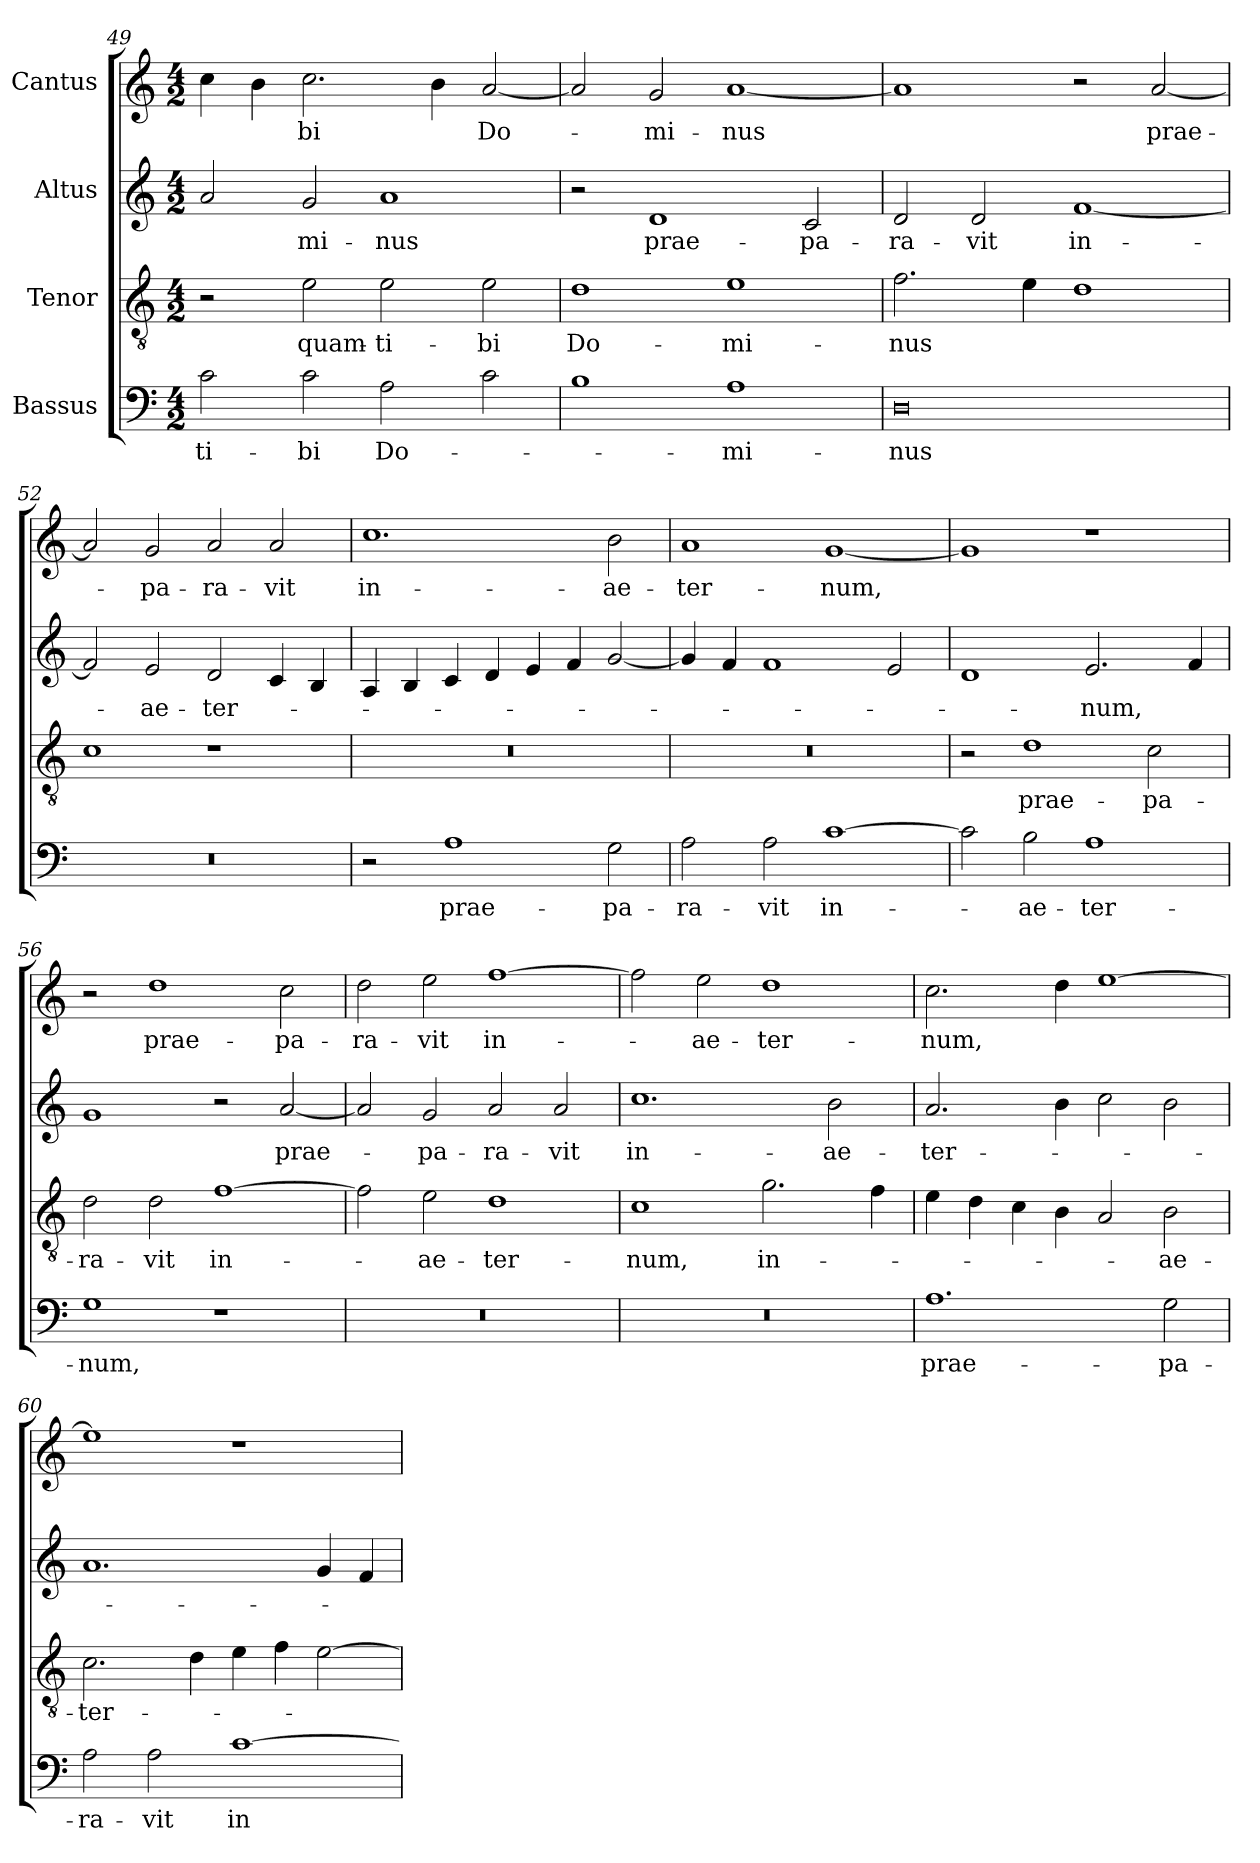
**kern	**text	**kern	**text	**kern	**text	**kern	**text
*part4	*part4	*part3	*part3	*part2	*part2	*part1	*part1
*staff4	*staff4	*staff3	*staff3	*staff2	*staff2	*staff1	*staff1
*I"Bassus	*	*I"Tenor	*	*I"Altus	*	*I"Cantus	*
*clefF4	*	*clefGv2	*	*clefG2	*	*clefG2	*
*k[]	*	*k[]	*	*k[]	*	*k[]	*
*M4/2	*	*M4/2	*	*M4/2	*	*M4/2	*
=49	=49	=49	=49	=49	=49	=49	=49
2c\	ti-	2r	.	2a/	.	4cc\	.
.	.	.	.	.	.	4b\	.
2c\	-bi	2e\	quam-	2g/	-mi-	2.cc\	-bi
2A\	Do-	2e\	ti-	1a/	-nus	.	.
.	.	.	.	.	.	4b\	.
2c\	.	2e\	-bi	.	.	[2a/	Do-
=50	=50	=50	=50	=50	=50	=50	=50
1B\	.	1d\	Do-	2r	.	2a/]	.
.	.	.	.	1d/	prae-	2g/	-mi-
1A\	-mi-	1e\	-mi-	.	.	[1a/	-nus
.	.	.	.	2c/	-pa-	.	.
=51	=51	=51	=51	=51	=51	=51	=51
0D\	-nus	2.f\	-nus	2d/	-ra-	1a/]	.
.	.	.	.	2d/	-vit	.	.
.	.	4e\	.	.	.	.	.
.	.	1d\	.	[1f/	in-	2r	.
.	.	.	.	.	.	[2a/	prae-
=52	=52	=52	=52	=52	=52	=52	=52
0r	.	1c\	.	2f/]	.	2a/]	.
.	.	.	.	2e/	ae-	2g/	-pa-
.	.	1r	.	2d/	-ter-	2a/	-ra-
.	.	.	.	4c/	.	2a/	-vit
.	.	.	.	4B/	.	.	.
=53	=53	=53	=53	=53	=53	=53	=53
2r	.	0r	.	4A/	.	1.cc\	in-
.	.	.	.	4B/	.	.	.
1A\	prae-	.	.	4c/	.	.	.
.	.	.	.	4d/	.	.	.
.	.	.	.	4e/	.	.	.
.	.	.	.	4f/	.	.	.
2G\	-pa-	.	.	[2g/	.	2b\	ae-
=54	=54	=54	=54	=54	=54	=54	=54
2A\	-ra-	0r	.	4g/]	.	1a/	-ter-
.	.	.	.	4f/	.	.	.
2A\	-vit	.	.	1f/	.	.	.
[1c\	in-	.	.	.	.	[1g/	-num,
.	.	.	.	2e/	.	.	.
=55	=55	=55	=55	=55	=55	=55	=55
2c\]	.	2r	.	1d/	.	1g/]	.
2B\	ae-	1d\	prae-	.	.	.	.
1A\	-ter-	.	.	2.e/	-num,	1r	.
.	.	2c\	-pa-	.	.	.	.
.	.	.	.	4f/	.	.	.
=56	=56	=56	=56	=56	=56	=56	=56
1G\	-num,	2d\	-ra-	1g/	.	2r	.
.	.	2d\	-vit	.	.	1dd\	prae-
1r	.	[1f\	in-	2r	.	.	.
.	.	.	.	[2a/	prae-	2cc\	-pa-
=57	=57	=57	=57	=57	=57	=57	=57
0r	.	2f\]	.	2a/]	.	2dd\	-ra-
.	.	2e\	ae-	2g/	-pa-	2ee\	-vit
.	.	1d\	-ter-	2a/	-ra-	[1ff\	in-
.	.	.	.	2a/	-vit	.	.
=58	=58	=58	=58	=58	=58	=58	=58
0r	.	1c\	-num,	1.cc\	in-	2ff\]	.
.	.	.	.	.	.	2ee\	ae-
.	.	2.g\	in-	.	.	1dd\	-ter-
.	.	.	.	2b\	ae-	.	.
.	.	4f\	.	.	.	.	.
=59	=59	=59	=59	=59	=59	=59	=59
1.A\	prae-	4e\	.	2.a/	-ter-	2.cc\	-num,
.	.	4d\	.	.	.	.	.
.	.	4c\	.	.	.	.	.
.	.	4B\	.	4b\	.	4dd\	.
.	.	2A/	.	2cc\	.	[1ee\	.
2G\	-pa-	2B\	ae-	2b\	.	.	.
=60	=60	=60	=60	=60	=60	=60	=60
2A\	-ra-	2.c\	-ter-	1.a/	.	1ee\]	.
2A\	-vit	.	.	.	.	.	.
.	.	4d\	.	.	.	.	.
[1c\	in-	4e\	.	.	.	1r	.
.	.	4f\	.	.	.	.	.
.	.	[2e\	.	4g/	.	.	.
.	.	.	.	4f/	.	.	.
=	=	=	=	=	=	=	=
*-	*-	*-	*-	*-	*-	*-	*-
